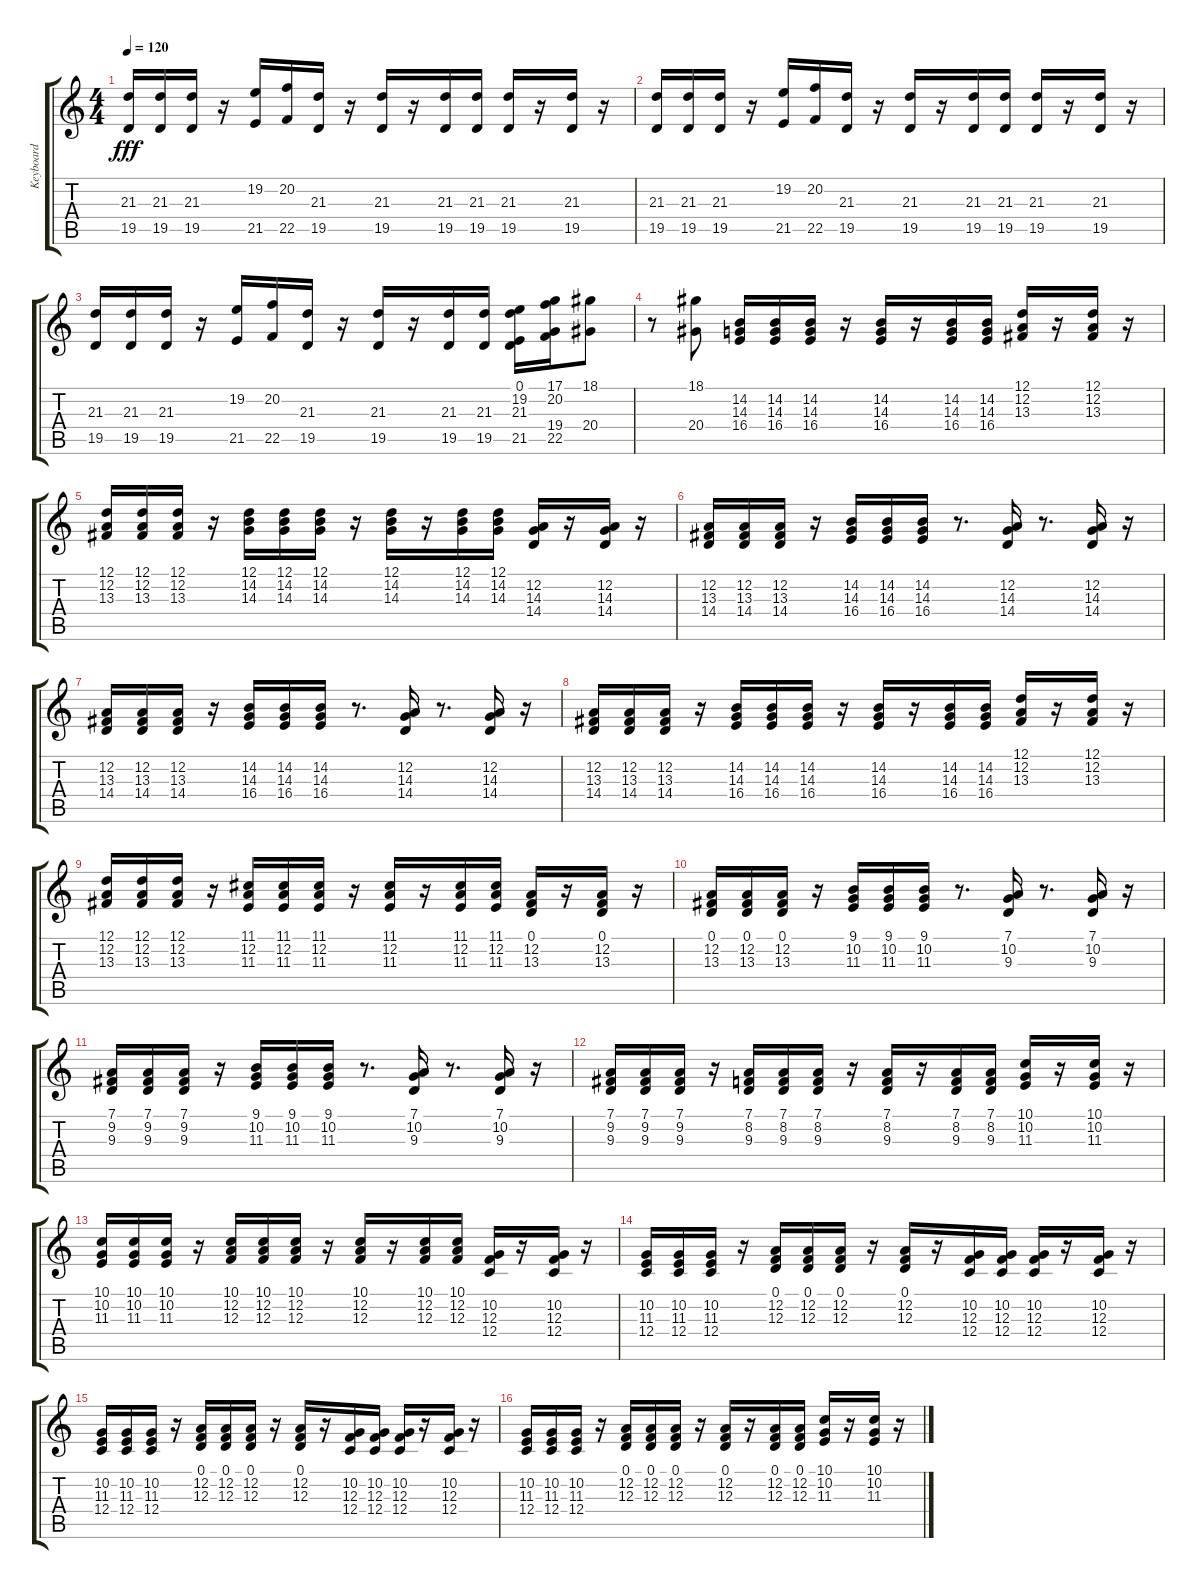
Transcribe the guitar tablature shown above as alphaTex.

\track ("Keyboard" "Keyboard") {instrument stringensemble1}
\staff {score tabs}
\tuning (D4 A3 F3 C3 G2 D2) {hide}
\ts (4 4)
\tempo 120
\clef g2
\ks c
(21.3 19.5).16{dy fff} (21.3 19.5).16 (21.3 19.5).16 r.16 (19.2 21.5).16 (20.2 22.5).16 (21.3 19.5).16 r.16 (21.3 19.5).16 r.16 (21.3 19.5).16 (21.3 19.5).16 (21.3 19.5).16 r.16 (21.3 19.5).16 r.16 |
(21.3 19.5).16 (21.3 19.5).16 (21.3 19.5).16 r.16 (19.2 21.5).16 (20.2 22.5).16 (21.3 19.5).16 r.16 (21.3 19.5).16 r.16 (21.3 19.5).16 (21.3 19.5).16 (21.3 19.5).16 r.16 (21.3 19.5).16 r.16 |
(21.3 19.5).16 (21.3 19.5).16 (21.3 19.5).16 r.16 (19.2 21.5).16 (20.2 22.5).16 (21.3 19.5).16 r.16 (21.3 19.5).16 r.16 (21.3 19.5).16 (21.3 19.5).16 (0.1 19.2 21.3 21.5).16 (17.1 20.2 19.4 22.5).16 (18.1 20.4).8 |
r.8 (18.1 20.4).8 (14.2 14.3 16.4).16 (14.2 14.3 16.4).16 (14.2 14.3 16.4).16 r.16 (14.2 14.3 16.4).16 r.16 (14.2 14.3 16.4).16 (14.2 14.3 16.4).16 (12.1 12.2 13.3).16 r.16 (12.1 12.2 13.3).16 r.16 |
(12.1 12.2 13.3).16 (12.1 12.2 13.3).16 (12.1 12.2 13.3).16 r.16 (12.1 14.2 14.3).16 (12.1 14.2 14.3).16 (12.1 14.2 14.3).16 r.16 (12.1 14.2 14.3).16 r.16 (12.1 14.2 14.3).16 (12.1 14.2 14.3).16 (12.2 14.3 14.4).16 r.16 (12.2 14.3 14.4).16 r.16 |
(12.2 13.3 14.4).16 (12.2 13.3 14.4).16 (12.2 13.3 14.4).16 r.16 (14.2 14.3 16.4).16 (14.2 14.3 16.4).16 (14.2 14.3 16.4).16 r.8{d} (12.2 14.3 14.4).16 r.8{d} (12.2 14.3 14.4).16 r.16 |
(12.2 13.3 14.4).16 (12.2 13.3 14.4).16 (12.2 13.3 14.4).16 r.16 (14.2 14.3 16.4).16 (14.2 14.3 16.4).16 (14.2 14.3 16.4).16 r.8{d} (12.2 14.3 14.4).16 r.8{d} (12.2 14.3 14.4).16 r.16 |
(12.2 13.3 14.4).16 (12.2 13.3 14.4).16 (12.2 13.3 14.4).16 r.16 (14.2 14.3 16.4).16 (14.2 14.3 16.4).16 (14.2 14.3 16.4).16 r.16 (14.2 14.3 16.4).16 r.16 (14.2 14.3 16.4).16 (14.2 14.3 16.4).16 (12.1 12.2 13.3).16 r.16 (12.1 12.2 13.3).16 r.16 |
(12.1 12.2 13.3).16 (12.1 12.2 13.3).16 (12.1 12.2 13.3).16 r.16 (11.1 12.2 11.3).16 (11.1 12.2 11.3).16 (11.1 12.2 11.3).16 r.16 (11.1 12.2 11.3).16 r.16 (11.1 12.2 11.3).16 (11.1 12.2 11.3).16 (0.1 12.2 13.3).16 r.16 (0.1 12.2 13.3).16 r.16 |
(0.1 12.2 13.3).16 (0.1 12.2 13.3).16 (0.1 12.2 13.3).16 r.16 (9.1 10.2 11.3).16 (9.1 10.2 11.3).16 (9.1 10.2 11.3).16 r.8{d} (7.1 10.2 9.3).16 r.8{d} (7.1 10.2 9.3).16 r.16 |
(7.1 9.2 9.3).16 (7.1 9.2 9.3).16 (7.1 9.2 9.3).16 r.16 (9.1 10.2 11.3).16 (9.1 10.2 11.3).16 (9.1 10.2 11.3).16 r.8{d} (7.1 10.2 9.3).16 r.8{d} (7.1 10.2 9.3).16 r.16 |
(7.1 9.2 9.3).16 (7.1 9.2 9.3).16 (7.1 9.2 9.3).16 r.16 (7.1 8.2 9.3).16{volume 13} (7.1 8.2 9.3).16 (7.1 8.2 9.3).16 r.16 (7.1 8.2 9.3).16 r.16 (7.1 8.2 9.3).16 (7.1 8.2 9.3).16 (10.1 10.2 11.3).16 r.16 (10.1 10.2 11.3).16 r.16 |
(10.1 10.2 11.3).16 (10.1 10.2 11.3).16 (10.1 10.2 11.3).16 r.16 (10.1 12.2 12.3).16 (10.1 12.2 12.3).16 (10.1 12.2 12.3).16 r.16 (10.1 12.2 12.3).16 r.16 (10.1 12.2 12.3).16 (10.1 12.2 12.3).16 (10.2 12.3 12.4).16 r.16 (10.2 12.3 12.4).16 r.16 |
(10.2 11.3 12.4).16 (10.2 11.3 12.4).16 (10.2 11.3 12.4).16 r.16 (0.1 12.2 12.3).16 (0.1 12.2 12.3).16 (0.1 12.2 12.3).16 r.16 (0.1 12.2 12.3).16 r.16 (10.2 12.3 12.4).16 (10.2 12.3 12.4).16 (10.2 12.3 12.4).16 r.16 (10.2 12.3 12.4).16 r.16 |
(10.2 11.3 12.4).16 (10.2 11.3 12.4).16 (10.2 11.3 12.4).16 r.16 (0.1 12.2 12.3).16 (0.1 12.2 12.3).16 (0.1 12.2 12.3).16 r.16 (0.1 12.2 12.3).16 r.16 (10.2 12.3 12.4).16 (10.2 12.3 12.4).16 (10.2 12.3 12.4).16 r.16 (10.2 12.3 12.4).16 r.16 |
(10.2 11.3 12.4).16 (10.2 11.3 12.4).16 (10.2 11.3 12.4).16 r.16 (0.1 12.2 12.3).16 (0.1 12.2 12.3).16{volume 12} (0.1 12.2 12.3).16 r.16 (0.1 12.2 12.3).16{volume 12} r.16 (0.1 12.2 12.3).16{volume 12} (0.1 12.2 12.3).16{volume 12} (10.1 10.2 11.3).16 r.16 (10.1 10.2 11.3).16{volume 12} r.16
